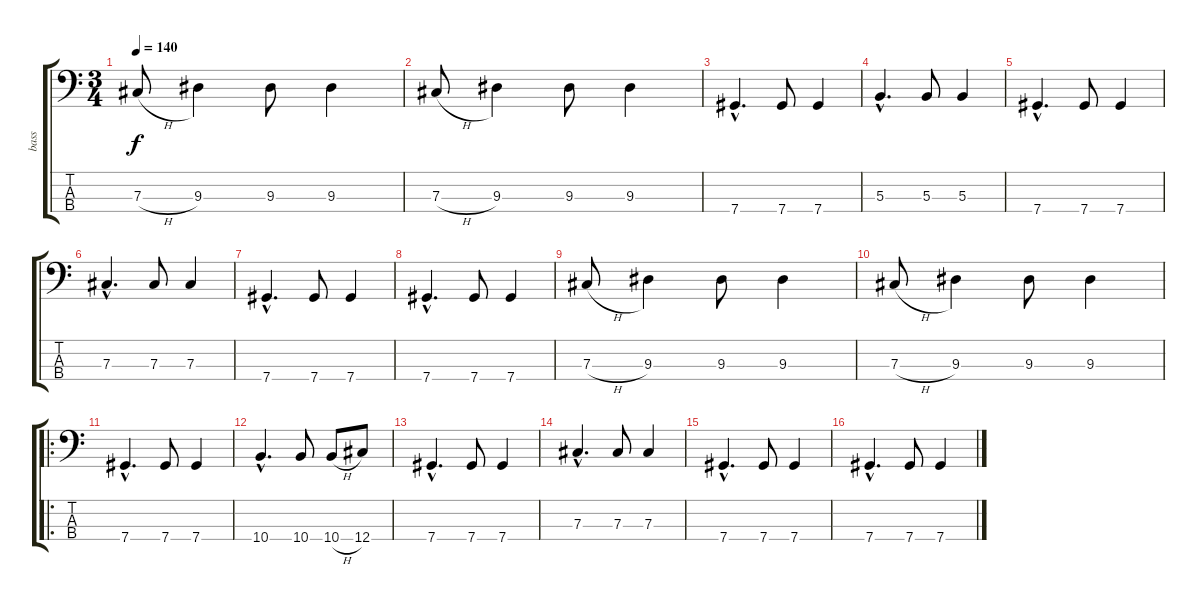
\track ("bass" "bass") {instrument electricbasspick}
\staff {score tabs}
\tuning (E2 B1 Gb1 Db1) {hide}
\ts (3 4)
\tempo 140
\clef f4
\ks c
7.3{h}.8{dy f} 9.3.4 9.3.8 9.3.4 |
7.3{h}.8 9.3.4 9.3.8 9.3.4 |
7.4{hac}.4{d} 7.4.8 7.4.4 |
5.3{hac}.4{d} 5.3.8 5.3.4 |
7.4{hac}.4{d} 7.4.8 7.4.4 |
7.3{hac}.4{d} 7.3.8 7.3.4 |
7.4{hac}.4{d} 7.4.8 7.4.4 |
7.4{hac}.4{d} 7.4.8 7.4.4 |
7.3{h}.8 9.3.4 9.3.8 9.3.4 |
7.3{h}.8 9.3.4 9.3.8 9.3.4 |
\ro
7.4{hac}.4{d} 7.4.8 7.4.4 |
10.4{hac}.4{d} 10.4.8 10.4{h}.8 12.4.8 |
7.4{hac}.4{d} 7.4.8 7.4.4 |
7.3{hac}.4{d} 7.3.8 7.3.4 |
7.4{hac}.4{d} 7.4.8 7.4.4 |
7.4{hac}.4{d} 7.4.8 7.4.4
